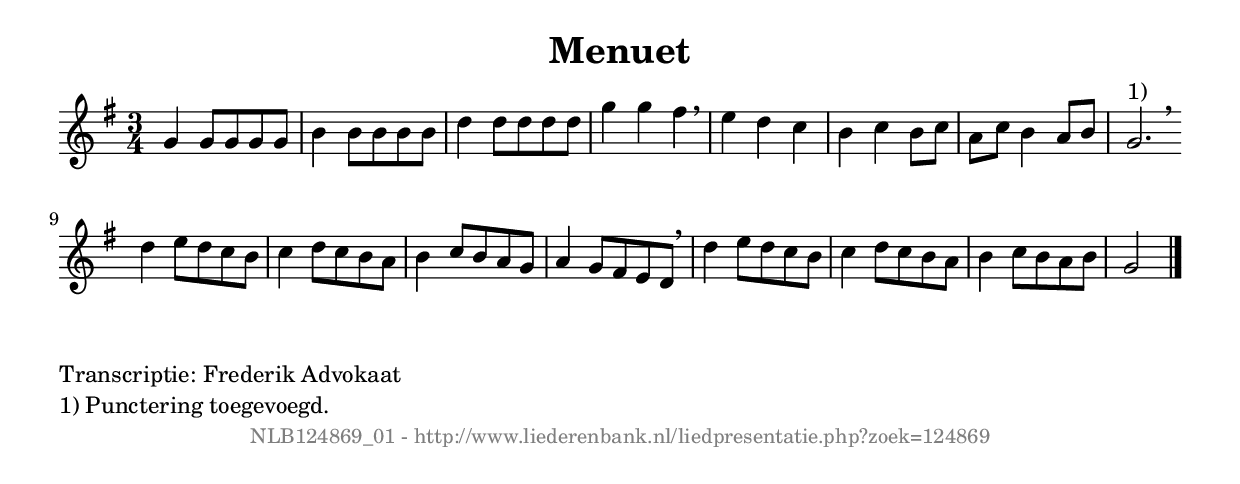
%
% produced by wce2krn 1.64 (7 June 2014)
%
\version"2.16"
#(append! paper-alist '(("long" . (cons (* 210 mm) (* 2000 mm)))))
#(set-default-paper-size "long")
sb = {\breathe}
mBreak = {\breathe }
bBreak = {\breathe }
x = {\once\override NoteHead #'style = #'cross }
gl=\glissando
itime={\override Staff.TimeSignature #'stencil = ##f }
ficta = {\once\set suggestAccidentals = ##t}
fine = {\once\override Score.RehearsalMark #'self-alignment-X = #1 \mark \markup {\italic{Fine}}}
dc = {\once\override Score.RehearsalMark #'self-alignment-X = #1 \mark \markup {\italic{D.C.}}}
dcf = {\once\override Score.RehearsalMark #'self-alignment-X = #1 \mark \markup {\italic{D.C. al Fine}}}
dcc = {\once\override Score.RehearsalMark #'self-alignment-X = #1 \mark \markup {\italic{D.C. al Coda}}}
ds = {\once\override Score.RehearsalMark #'self-alignment-X = #1 \mark \markup {\italic{D.S.}}}
dsf = {\once\override Score.RehearsalMark #'self-alignment-X = #1 \mark \markup {\italic{D.S. al Fine}}}
dsc = {\once\override Score.RehearsalMark #'self-alignment-X = #1 \mark \markup {\italic{D.S. al Coda}}}
pv = {\set Score.repeatCommands = #'((volta "1"))}
sv = {\set Score.repeatCommands = #'((volta "2"))}
tv = {\set Score.repeatCommands = #'((volta "3"))}
qv = {\set Score.repeatCommands = #'((volta "4"))}
xv = {\set Score.repeatCommands = #'((volta #f))}
\header{ tagline = ""
title = "Menuet"
}
\score {{
\key g \major
\relative g'
{
\set melismaBusyProperties = #'()
\time 3/4
\tempo 4=120
\override Score.MetronomeMark #'transparent = ##t
\override Score.RehearsalMark #'break-visibility = #(vector #t #t #f)
g4 g8 g g g b4 b8 b b b d4 d8 d d d g4 g fis \mBreak \bar "|"
e4 d c b c b8 c a c b4 a8 b g2.^"1)" \bar ":|" \bBreak
d'4 e8 d c b c4 d8 c b a b4 c8 b a g a4 g8 fis e d \mBreak \bar "|"
d'4 e8 d c b c4 d8 c b a b4 c8 b a b g2 \bar "|."
 }}
 \midi { }
 \layout {
            indent = 0.0\cm
}
}
\markup { \wordwrap-string #" 
Transcriptie: Frederik Advokaat

1) Punctering toegevoegd.
"}
\markup { \vspace #0 } \markup { \with-color #grey \fill-line { \center-column { \smaller "NLB124869_01 - http://www.liederenbank.nl/liedpresentatie.php?zoek=124869" } } }
